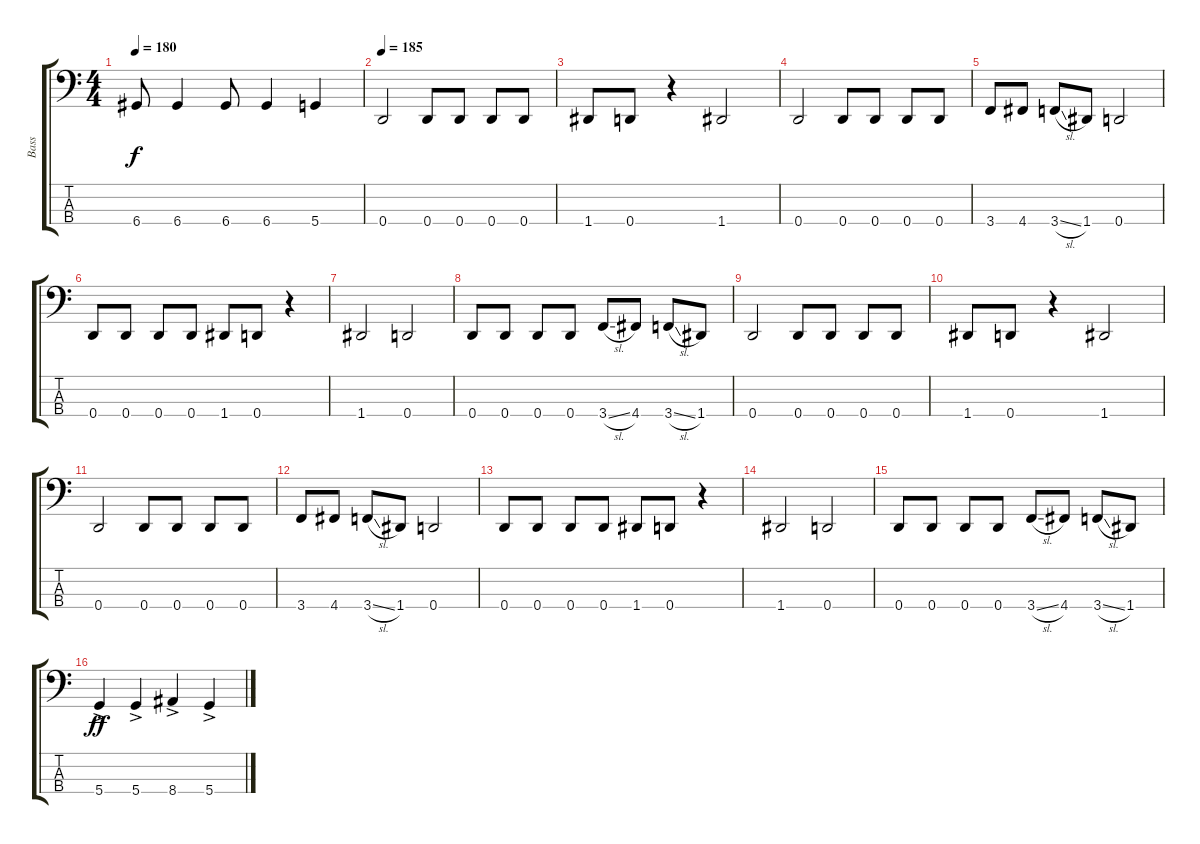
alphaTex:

\track ("Bass" "Bass") {instrument electricbassfinger}
\staff {score tabs}
\tuning (G2 D2 A1 D1) {hide}
\ts (4 4)
\tempo 180
\clef f4
\ks c
6.4{t}.8{dy f} 6.4.4 6.4.8 6.4.4 5.4.4 |
\tempo 185
0.4.2 0.4.8 0.4.8 0.4.8 0.4.8 |
1.4.8 0.4.8 r.4 1.4.2 |
0.4.2 0.4.8 0.4.8 0.4.8 0.4.8 |
3.4.8 4.4.8 3.4{sl}.8 1.4.8 0.4.2 |
0.4.8 0.4.8 0.4.8 0.4.8 1.4.8 0.4.8 r.4 |
1.4.2 0.4.2 |
0.4.8 0.4.8 0.4.8 0.4.8 3.4{sl}.8 4.4.8 3.4{sl}.8 1.4.8 |
0.4.2 0.4.8 0.4.8 0.4.8 0.4.8 |
1.4.8 0.4.8 r.4 1.4.2 |
0.4.2 0.4.8 0.4.8 0.4.8 0.4.8 |
3.4.8 4.4.8 3.4{sl}.8 1.4.8 0.4.2 |
0.4.8 0.4.8 0.4.8 0.4.8 1.4.8 0.4.8 r.4 |
1.4.2 0.4.2 |
0.4.8 0.4.8 0.4.8 0.4.8 3.4{sl}.8 4.4.8 3.4{sl}.8 1.4.8 |
5.4{ac}.4{dy ff} 5.4{ac}.4 8.4{ac}.4 5.4{ac}.4
